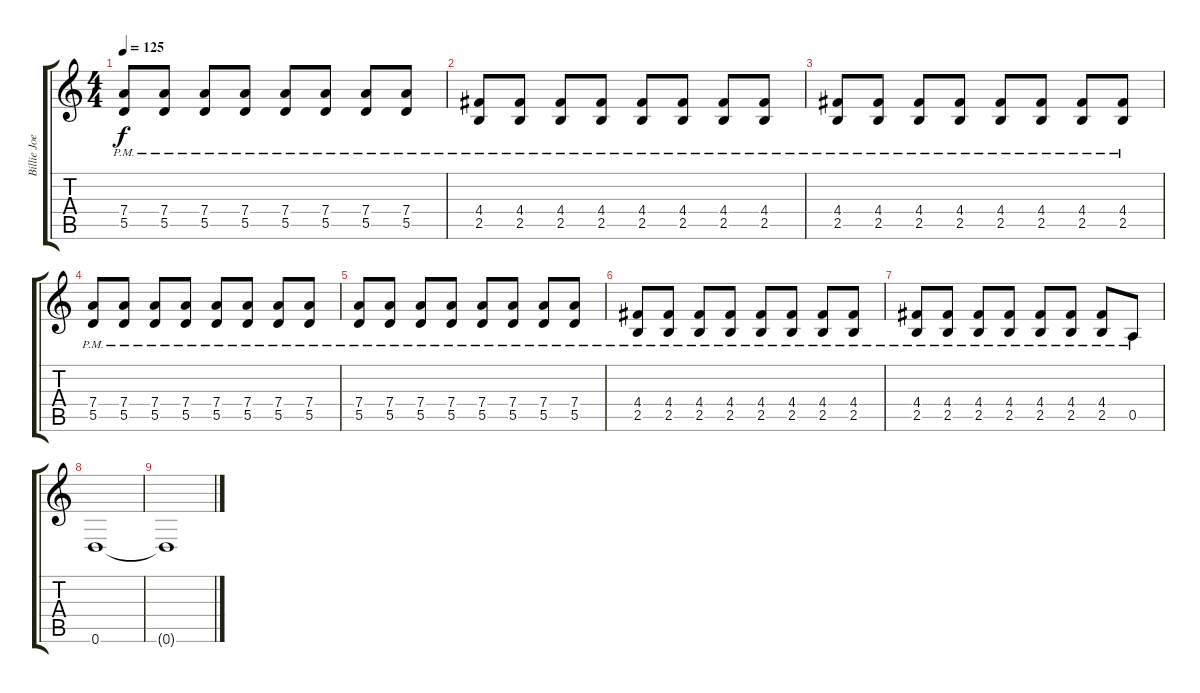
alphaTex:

\track ("Billie Joe Overdriven" "Billie Joe") {instrument overdrivenguitar}
\staff {score tabs}
\tuning (E4 B3 G3 D3 A2 D2) {hide}
\ts (4 4)
\tempo 125
\clef g2
\ks c
(7.4{pm} 5.5{pm}).8{dy f} (7.4{pm} 5.5{pm}).8 (7.4{pm} 5.5{pm}).8 (7.4{pm} 5.5{pm}).8 (7.4{pm} 5.5{pm}).8 (7.4{pm} 5.5{pm}).8 (7.4{pm} 5.5{pm}).8 (7.4{pm} 5.5{pm}).8 |
(4.4{pm} 2.5{pm}).8 (4.4{pm} 2.5{pm}).8 (4.4{pm} 2.5{pm}).8 (4.4{pm} 2.5{pm}).8 (4.4{pm} 2.5{pm}).8 (4.4{pm} 2.5{pm}).8 (4.4{pm} 2.5{pm}).8 (4.4{pm} 2.5{pm}).8 |
(4.4{pm} 2.5{pm}).8 (4.4{pm} 2.5{pm}).8 (4.4{pm} 2.5{pm}).8 (4.4{pm} 2.5{pm}).8 (4.4{pm} 2.5{pm}).8 (4.4{pm} 2.5{pm}).8 (4.4{pm} 2.5{pm}).8 (4.4{pm} 2.5{pm}).8 |
(7.4{pm} 5.5{pm}).8 (7.4{pm} 5.5{pm}).8 (7.4{pm} 5.5{pm}).8 (7.4{pm} 5.5{pm}).8 (7.4{pm} 5.5{pm}).8 (7.4{pm} 5.5{pm}).8 (7.4{pm} 5.5{pm}).8 (7.4{pm} 5.5{pm}).8 |
(7.4{pm} 5.5{pm}).8 (7.4{pm} 5.5{pm}).8 (7.4{pm} 5.5{pm}).8 (7.4{pm} 5.5{pm}).8 (7.4{pm} 5.5{pm}).8 (7.4{pm} 5.5{pm}).8 (7.4{pm} 5.5{pm}).8 (7.4{pm} 5.5{pm}).8 |
(4.4{pm} 2.5{pm}).8 (4.4{pm} 2.5{pm}).8 (4.4{pm} 2.5{pm}).8 (4.4{pm} 2.5{pm}).8 (4.4{pm} 2.5{pm}).8 (4.4{pm} 2.5{pm}).8 (4.4{pm} 2.5{pm}).8 (4.4{pm} 2.5{pm}).8 |
(4.4{pm} 2.5{pm}).8 (4.4{pm} 2.5{pm}).8 (4.4{pm} 2.5{pm}).8 (4.4{pm} 2.5{pm}).8 (4.4{pm} 2.5{pm}).8 (4.4{pm} 2.5{pm}).8 (4.4{pm} 2.5{pm}).8 0.5{pm}.8 |
0.6.1 |
0.6{t}.1
